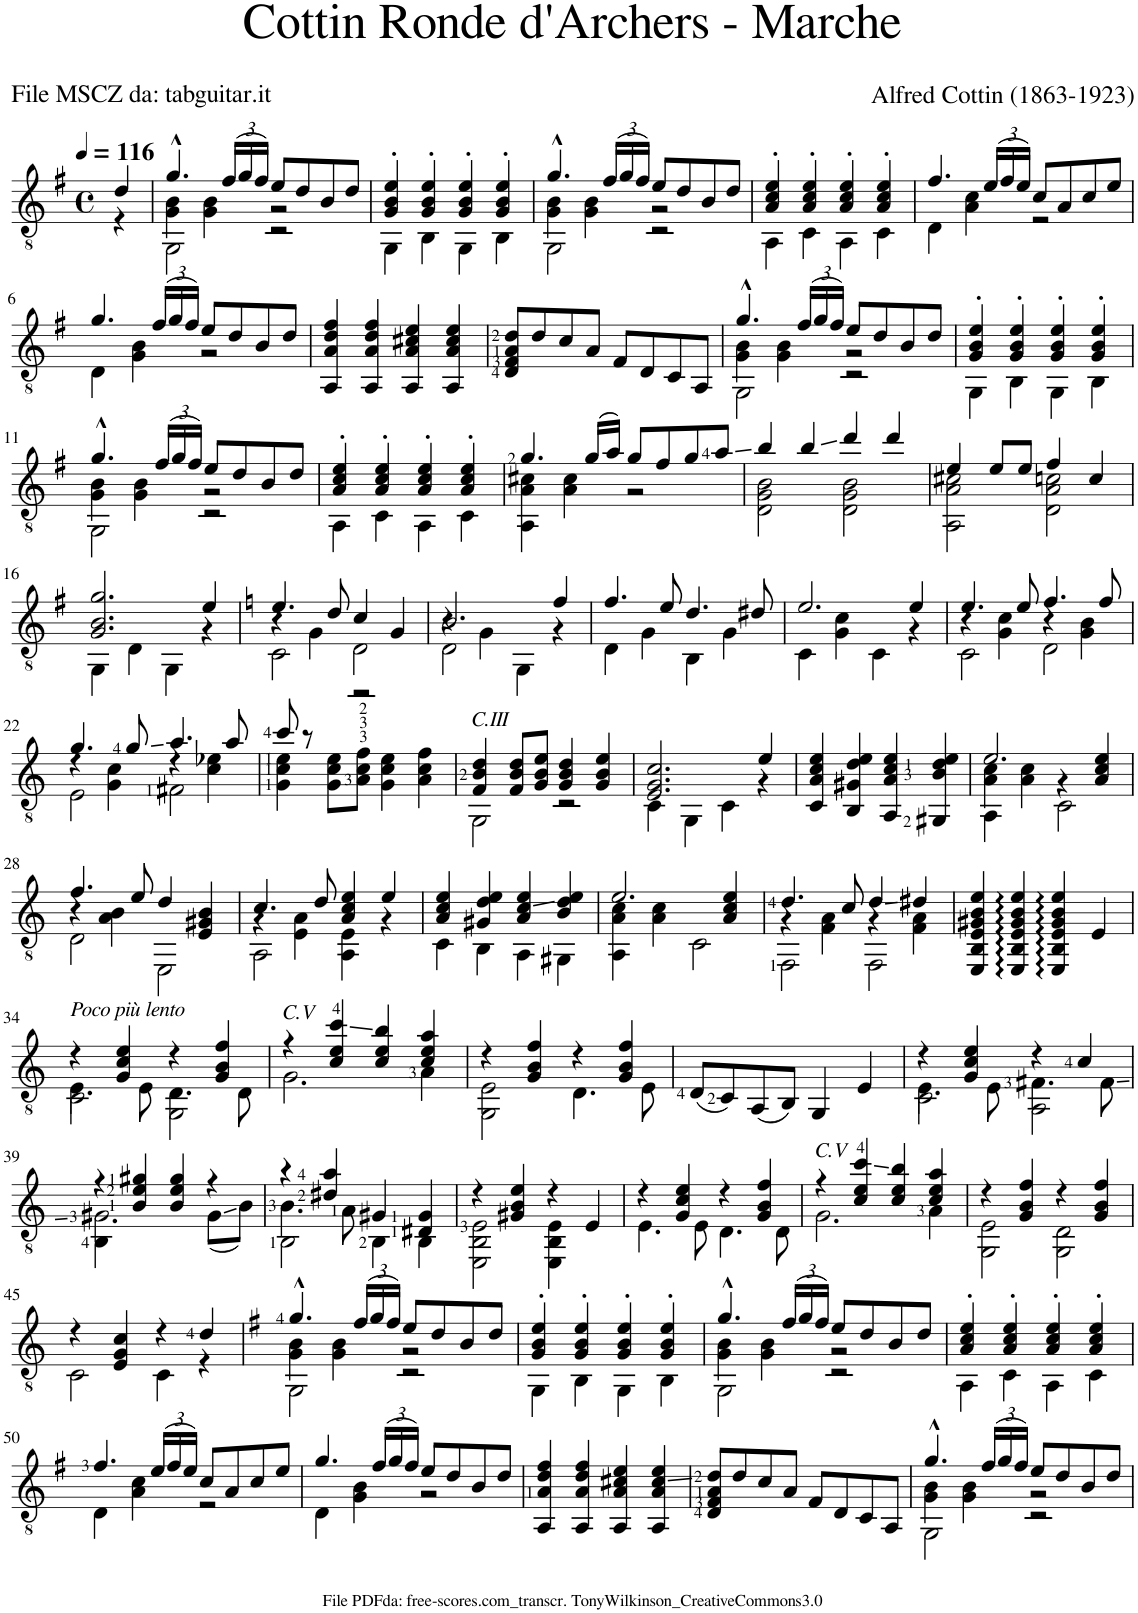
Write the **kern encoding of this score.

**kern
*part1
*staff1
*I"Guitar
*I'Guit.
*clefGv2
*k[f#]
*M4/4
*met(c)
*MM116
=
*^
4d/	4r
=1	=1
*	*^
4.g^^/	4G\ 4B\	2GG\
.	4G\ 4B\	.
*Xbrackettup	*	*
(24f#/LL	.	.
24g/	.	.
24f#/JJ)	.	.
8e/L	2r	2r
8d/	.	.
8B/	.	.
8d/J	.	.
*	*v	*v
=2	=2
4G/' 4B/' 4e/'	4GG\
4G/' 4B/' 4e/'	4BB\
4G/' 4B/' 4e/'	4GG\
4G/' 4B/' 4e/'	4BB\
=3	=3
*	*^
4.g^^/	4G\ 4B\	2GG\
.	4G\ 4B\	.
(24f#/LL	.	.
24g/	.	.
24f#/JJ)	.	.
8e/L	2r	2r
8d/	.	.
8B/	.	.
8d/J	.	.
*	*v	*v
=4	=4
4A/' 4c/' 4e/'	4AA\
4A/' 4c/' 4e/'	4C\
4A/' 4c/' 4e/'	4AA\
4A/' 4c/' 4e/'	4C\
=5	=5
4.f#/	4D\
.	4A\ 4c\
(24e/LL	.
24f#/	.
24e/JJ)	.
8c/L	2r
8A/	.
8c/	.
8e/J	.
!!LO:LB:g=z	!!
=6	=6
4.g/	4D\
.	4G\ 4B\
(24f#/LL	.
24g/	.
24f#/JJ)	.
8e/L	2r
8d/	.
8B/	.
8d/J	.
*v	*v
=7
4AA/ 4A/ 4d/ 4f#/
4AA/ 4A/ 4d/ 4f#/
4AA/ 4A/ 4c#X/ 4e/
4AA/ 4A/ 4c#/ 4e/
=8
8D/ 8F#/ 8A/ 8d/L
8d/
8c/
8A/J
8F#/L
8D/
8C/
8AA/J
=9
*^
*	*^
4.g^^/	4G\ 4B\	2GG\
.	4G\ 4B\	.
(24f#/LL	.	.
24g/	.	.
24f#/JJ)	.	.
8e/L	2r	2r
8d/	.	.
8B/	.	.
8d/J	.	.
*	*v	*v
=10	=10
4G/' 4B/' 4e/'	4GG\
4G/' 4B/' 4e/'	4BB\
4G/' 4B/' 4e/'	4GG\
4G/' 4B/' 4e/'	4BB\
!!LO:LB:g=z	!!
=11	=11
*	*^
4.g^^/	4G\ 4B\	2GG\
.	4G\ 4B\	.
(24f#/LL	.	.
24g/	.	.
24f#/JJ)	.	.
8e/L	2r	2r
8d/	.	.
8B/	.	.
8d/J	.	.
*	*v	*v
=12	=12
4A/' 4c/' 4e/'	4AA\
4A/' 4c/' 4e/'	4C\
4A/' 4c/' 4e/'	4AA\
4A/' 4c/' 4e/'	4C\
=13	=13
4.g/	4AA\ 4A\ 4c#X\
.	4A\ 4c#\
(16g/LL	.
16a/JJ)	.
8g/L	2r
8f#/	.
8g/	.
8a/J	.
=14	=14
4b/	2D\ 2G\ 2B\
4b/	.
4dd/	2D\ 2G\ 2B\
4dd/	.
=15	=15
4e/	2AA\ 2A\ 2c#X\
8e/L	.
8e/J	.
4f#/	2D\ 2A\ 2cn\
4c/	.
!!LO:LB:g=z	!!
=16	=16
2.G/ 2.B/ 2.g/	4GG\
.	4D\
.	4GG\
4e/	4r
*v	*v
=17
*k[]
*^
*	*^
4.e/	4r	2C\
.	4G\	.
8d/	.	.
4c/	2D\	2r
4G/	.	.
=18	=18	=18
2.B/	4r	2D\
.	4G\	.
.	4GG\	2ryy
4f/	4r	.
*	*v	*v
=19	=19
4.f/	4D\
.	4G\
8e/	.
4.d/	4BB\
.	4G\
8d#X/	.
=20	=20
2.e/	4C\
.	4G\ 4c\
.	4C\
4e/	4r
=21	=21
*	*^
4.e/	4r	2C\
.	4G\ 4c\	.
8e/	.	.
4.f/	4r	2D\
.	4G\ 4B\	.
8f/	.	.
!!LO:LB:g=z	!!	!!
=22	=22	=22
4.g/	4r	2E\
.	4G\ 4c\	.
8g/	.	.
4.a/	4r	2F#X\
.	4c\ 4e-X\	.
8a/	.	.
*	*v	*v
=23	=23
8cc/	4G\ 4c\ 4e\
8r	.
8G\ 8c\ 8e\L	2.ryy
8A\ 8c\ 8f\J	.
4G\ 4c\ 4e\	.
4A\ 4c\ 4f\	.
=24	=24
!LO:TX:a:i:t=C.III	!
4F/ 4B/ 4d/	2GG\
8F/ 8B/ 8d/L	.
8G/ 8B/ 8e/J	.
4G/ 4B/ 4d/	2r
4G/ 4B/ 4e/	.
=25	=25
2.E/ 2.G/ 2.c/	4C\
.	4GG\
.	4C\
4e/	4r
*v	*v
=26
4C/ 4A/ 4c/ 4e/
4BB/ 4G#X/ 4d/ 4e/
4AA/ 4A/ 4c/ 4e/
4GG#X/ 4B/ 4d/ 4e/
=27
*^
*	*^
2.e/	4A\ 4c\	4AA\
.	4A\ 4c\	4ryy
.	4r	2C\
4A/ 4c/ 4e/	4ryy	.
!!LO:LB:g=z	!!	!!
=28	=28	=28
4.f/	4r	2D\
.	4A\ 4B\	.
8e/	.	.
4d/	2ryy	2EE\
4E/ 4G#X/ 4B/	.	.
=29	=29	=29
4.c/	4r	2AA\
.	4E\ 4A\	.
8d/	.	.
4A/ 4c/ 4e/	4AA\ 4E\	2ryy
4e/	4r	.
*	*v	*v
=30	=30
4A/ 4c/ 4e/	4C\
4G#X/ 4d/ 4e/	4BB\
4A/ 4c/ 4e/	4AA\
4B/ 4d/ 4e/	4GG#X\
=31	=31
2.e/	4AA\ 4A\ 4c\
.	4A\ 4c\
.	2C\
4A/ 4c/ 4e/	.
=32	=32
*	*^
4.d/	4r	2FF\
.	4F\ 4A\	.
8c/	.	.
4d/	4r	2FF\
4d#X/	4F\ 4A\	.
*v	*v	*v
=33
4EE/ 4BB/ 4E/ 4G#X/ 4B/ 4e/
4EE/: 4BB/: 4E/: 4G#/: 4B/: 4e/:
4EE/: 4BB/: 4E/: 4G#/: 4B/: 4e/:
4E/
!!LO:LB:g=z
=34
*^
*	*^
!LO:TX:a:i:t=Poco più lento	!	!
4r	4.E\	2C\
4G/ 4c/ 4e/	.	.
.	8E\	.
4r	4.D\	2GG\
4G/ 4B/ 4f/	.	.
.	8D\	.
*	*v	*v
=35	=35
!LO:TX:a:i:t=C.V	!
4r	2.G\
4c/ 4e/ 4cc/	.
4c/ 4e/ 4b/	.
4c/ 4e/ 4a/	4A\
=36	=36
*	*^
4r	2E\	2GG\
4G/ 4B/ 4f/	.	.
4r	4.D\	2ryy
4G/ 4B/ 4f/	.	.
.	8E\	.
*v	*v	*v
=37
(8D/L
8C/)
(8AA/
8BB/J)
4GG/
4E/
=38
*^
*	*^
4r	4.E\	2C\
4G/ 4c/ 4e/	.	.
.	8E\	.
4r	4.F#X\	2AA\
4c/	.	.
.	8F#\	.
!!LO:LB:g=z	!!	!!
=39	=39	=39
4r	2.G#X\	4BB\
4B/ 4e/ 4g#X/	.	2.ryy
4B/ 4e/ 4g#/	.	.
4r	(8G#\L	.
.	8B\J)	.
=40	=40	=40
4r	4.B\	2BB\
4d#X/ 4a/	.	.
.	8A\	.
4G#X/	4BB\	2ryy
4D#X/ 4G#/	4BB\	.
*	*v	*v
=41	=41
4r	2EE\ 2BB\ 2E\
4G#X/ 4B/ 4e/	.
4r	4EE\ 4BB\ 4E\
4E/	4ryy
=42	=42
4r	4.E\
4G/ 4c/ 4e/	.
.	8E\
4r	4.D\
4G/ 4B/ 4f/	.
.	8D\
=43	=43
!LO:TX:a:i:t=C.V	!
4r	2.G\
4c/ 4e/ 4cc/	.
4c/ 4e/ 4b/	.
4c/ 4e/ 4a/	4A\
=44	=44
4r	2GG\ 2E\
4G/ 4B/ 4f/	.
4r	2GG\ 2D\
4G/ 4B/ 4f/	.
!!LO:LB:g=z	!!
=45	=45
4r	2C\
4E/ 4G/ 4c/	.
4r	4C\
4d/	4r
*v	*v
=46
*k[f#]
*^
*	*^
4.g^^/	4G\ 4B\	2GG\
.	4G\ 4B\	.
(24f#/LL	.	.
24g/	.	.
24f#/JJ)	.	.
8e/L	2r	2r
8d/	.	.
8B/	.	.
8d/J	.	.
*	*v	*v
=47	=47
4G/' 4B/' 4e/'	4GG\
4G/' 4B/' 4e/'	4BB\
4G/' 4B/' 4e/'	4GG\
4G/' 4B/' 4e/'	4BB\
=48	=48
*	*^
4.g^^/	4G\ 4B\	2GG\
.	4G\ 4B\	.
(24f#/LL	.	.
24g/	.	.
24f#/JJ)	.	.
8e/L	2r	2r
8d/	.	.
8B/	.	.
8d/J	.	.
*	*v	*v
=49	=49
4A/' 4c/' 4e/'	4AA\
4A/' 4c/' 4e/'	4C\
4A/' 4c/' 4e/'	4AA\
4A/' 4c/' 4e/'	4C\
!!LO:LB:g=z	!!
=50	=50
4.f#/	4D\
.	4A\ 4c\
(24e/LL	.
24f#/	.
24e/JJ)	.
8c/L	2r
8A/	.
8c/	.
8e/J	.
=51	=51
4.g/	4D\
.	4G\ 4B\
(24f#/LL	.
24g/	.
24f#/JJ)	.
8e/L	2r
8d/	.
8B/	.
8d/J	.
*v	*v
=52
4AA/ 4A/ 4d/ 4f#/
4AA/ 4A/ 4d/ 4f#/
4AA/ 4A/ 4c#X/ 4e/
4AA/ 4A/ 4c#/ 4e/
=53
8D/ 8F#/ 8A/ 8d/L
8d/
8c/
8A/J
8F#/L
8D/
8C/
8AA/J
=54
*^
*	*^
4.g^^/	4G\ 4B\	2GG\
.	4G\ 4B\	.
(24f#/LL	.	.
24g/	.	.
24f#/JJ)	.	.
8e/L	2r	2r
8d/	.	.
8B/	.	.
8d/J	.	.
*v	*v	*v
=
*-
